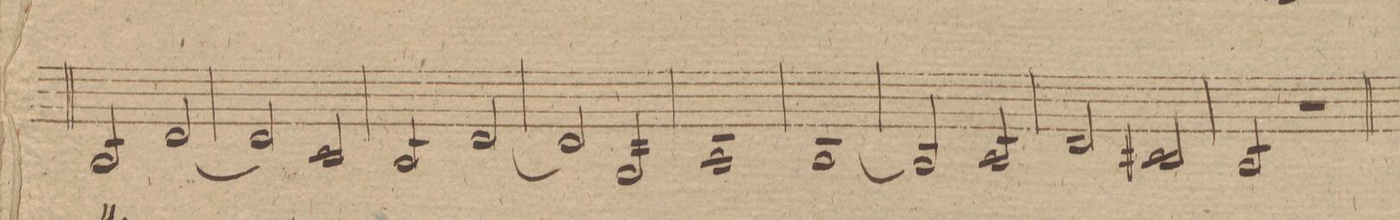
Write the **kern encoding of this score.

**kern	**dynam
*I"Clarinetto 2do in A.	*
*clefG2	*
*k[f#]	*
*met(c|)	*
*M2/2	*
2G/	.
[2B/	.
=269	=269
2B/]	.
2A/	.
=270	=270
2G/	.
[2B/	.
=271	=271
2B/]	.
2E/	.
=272	=272
1F#/	.
=273	=273
[1G/	.
=274	=274
2G/]	.
2F#/	.
=275	=275
2B/	.
2A#X/	.
=276	=276
2G/	.
2r	.
=277	=277
*-	*-
